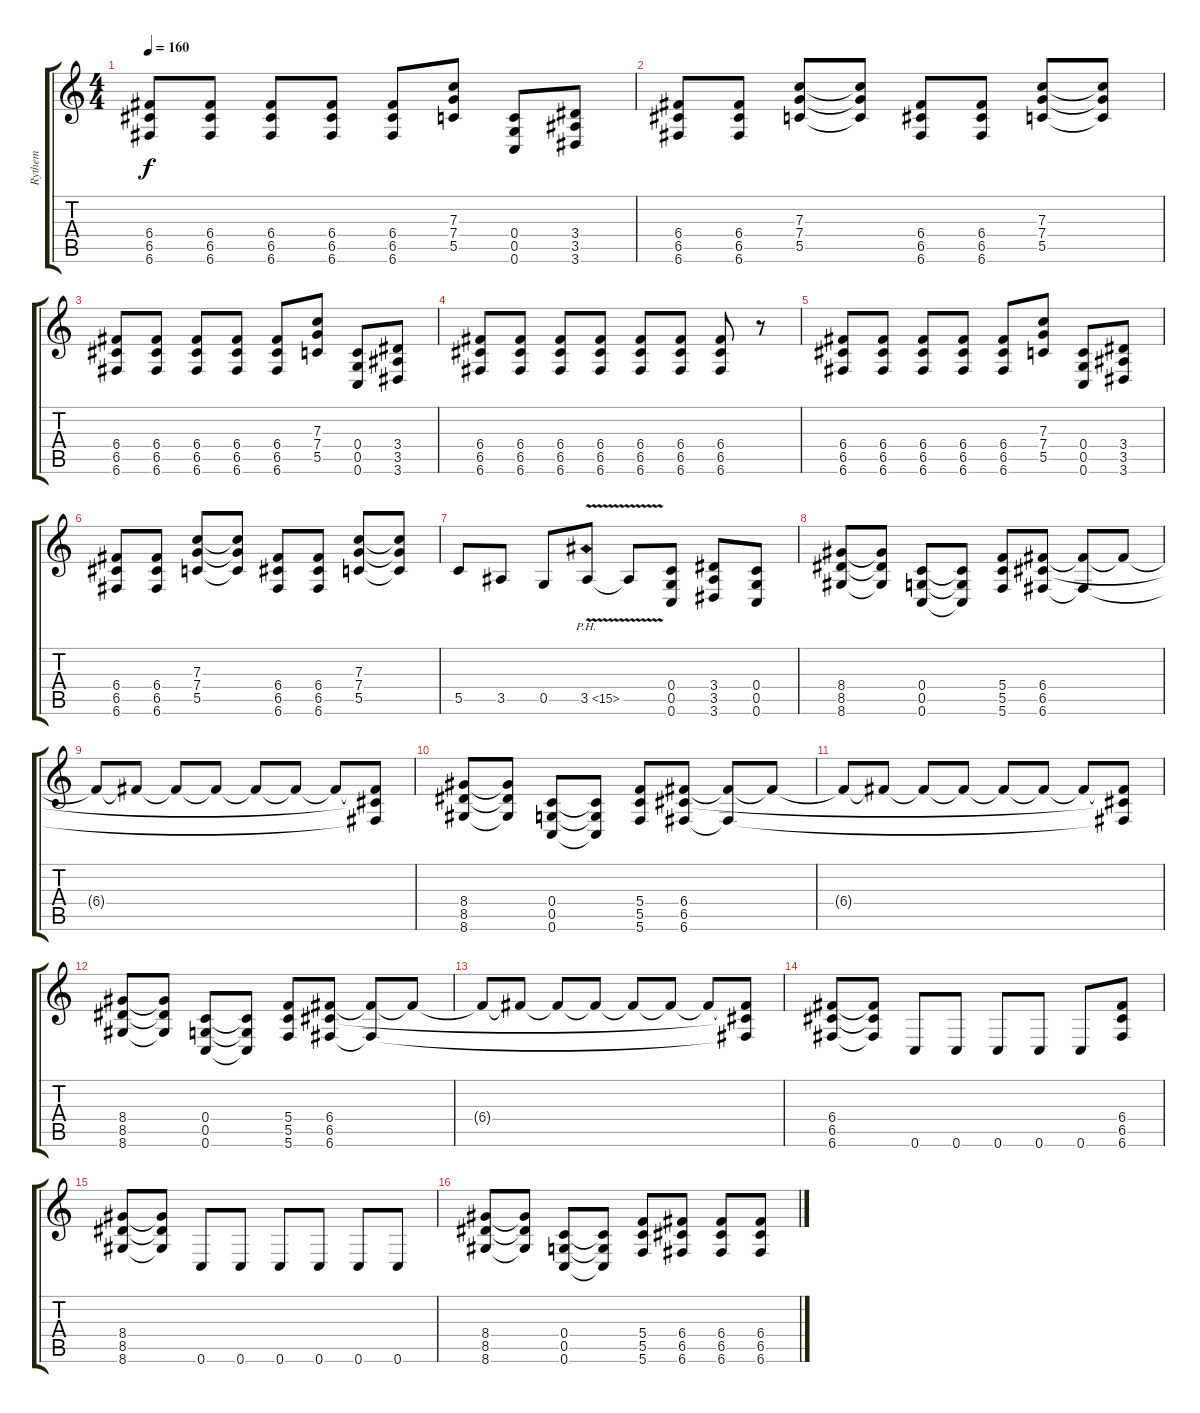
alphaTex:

\track ("Rythem" "Rythem") {instrument distortionguitar}
\staff {score tabs}
\tuning (D4 A3 F3 C3 G2 C2) {hide}
\ts (4 4)
\tempo 160
\clef g2
\ks c
(6.4 6.5 6.6).8{dy f} (6.4 6.5 6.6).8 (6.4 6.5 6.6).8 (6.4 6.5 6.6).8 (6.4 6.5 6.6).8 (7.3 7.4 5.5).8 (0.4 0.5 0.6).8 (3.4 3.5 3.6).8 |
(6.4 6.5 6.6).8 (6.4 6.5 6.6).8 (7.3 7.4 5.5).8 (7.3{t} 7.4{t} 5.5{t}).8 (6.4 6.5 6.6).8 (6.4 6.5 6.6).8 (7.3 7.4 5.5).8 (7.3{t} 7.4{t} 5.5{t}).8 |
(6.4 6.5 6.6).8 (6.4 6.5 6.6).8 (6.4 6.5 6.6).8 (6.4 6.5 6.6).8 (6.4 6.5 6.6).8 (7.3 7.4 5.5).8 (0.4 0.5 0.6).8 (3.4 3.5 3.6).8 |
(6.4 6.5 6.6).8 (6.4 6.5 6.6).8 (6.4 6.5 6.6).8 (6.4 6.5 6.6).8 (6.4 6.5 6.6).8 (6.4 6.5 6.6).8 (6.4 6.5 6.6).8 r.8 |
(6.4 6.5 6.6).8 (6.4 6.5 6.6).8 (6.4 6.5 6.6).8 (6.4 6.5 6.6).8 (6.4 6.5 6.6).8 (7.3 7.4 5.5).8 (0.4 0.5 0.6).8 (3.4 3.5 3.6).8 |
(6.4 6.5 6.6).8 (6.4 6.5 6.6).8 (7.3 7.4 5.5).8 (7.3{t} 7.4{t} 5.5{t}).8 (6.4 6.5 6.6).8 (6.4 6.5 6.6).8 (7.3 7.4 5.5).8 (7.3{t} 7.4{t} 5.5{t}).8 |
5.5.8 3.5.8 0.5.8 3.5{ph 12 v}.8 3.5{t}.8 (0.4 0.5 0.6).8 (3.4 3.5 3.6).8 (0.4 0.5 0.6).8 |
(8.4 8.5 8.6).8 (8.4{t} 8.5{t} 8.6{t}).8 (0.4 0.5 0.6).8 (0.4{t} 0.5{t} 0.6{t}).8 (5.4 5.5 5.6).8 (6.4 6.5 6.6).8 (6.4{t} 6.6{t}).8 6.4{t}.8 |
6.4{t}.8 6.4{t}.8 6.4{t}.8 6.4{t}.8 6.4{t}.8 6.4{t}.8 6.4{t}.8 (6.4{t} 6.5{t} 6.6{t}).8 |
(8.4 8.5 8.6).8 (8.4{t} 8.5{t} 8.6{t}).8 (0.4 0.5 0.6).8 (0.4{t} 0.5{t} 0.6{t}).8 (5.4 5.5 5.6).8 (6.4 6.5 6.6).8 (6.4{t} 6.6{t}).8 6.4{t}.8 |
6.4{t}.8 6.4{t}.8 6.4{t}.8 6.4{t}.8 6.4{t}.8 6.4{t}.8 6.4{t}.8 (6.4{t} 6.5{t} 6.6{t}).8 |
(8.4 8.5 8.6).8 (8.4{t} 8.5{t} 8.6{t}).8 (0.4 0.5 0.6).8 (0.4{t} 0.5{t} 0.6{t}).8 (5.4 5.5 5.6).8 (6.4 6.5 6.6).8 (6.4{t} 6.6{t}).8 6.4{t}.8 |
6.4{t}.8 6.4{t}.8 6.4{t}.8 6.4{t}.8 6.4{t}.8 6.4{t}.8 6.4{t}.8 (6.4{t} 6.5{t} 6.6{t}).8 |
(6.4 6.5 6.6).8 (6.4{t} 6.5{t} 6.6{t}).8 0.6.8 0.6.8 0.6.8 0.6.8 0.6.8 (6.4 6.5 6.6).8 |
(8.4 8.5 8.6).8 (8.4{t} 8.5{t} 8.6{t}).8 0.6.8 0.6.8 0.6.8 0.6.8 0.6.8 0.6.8 |
(8.4 8.5 8.6).8 (8.4{t} 8.5{t} 8.6{t}).8 (0.4 0.5 0.6).8 (0.4{t} 0.5{t} 0.6{t}).8 (5.4 5.5 5.6).8 (6.4 6.5 6.6).8 (6.4 6.5 6.6).8 (6.4 6.5 6.6).8
